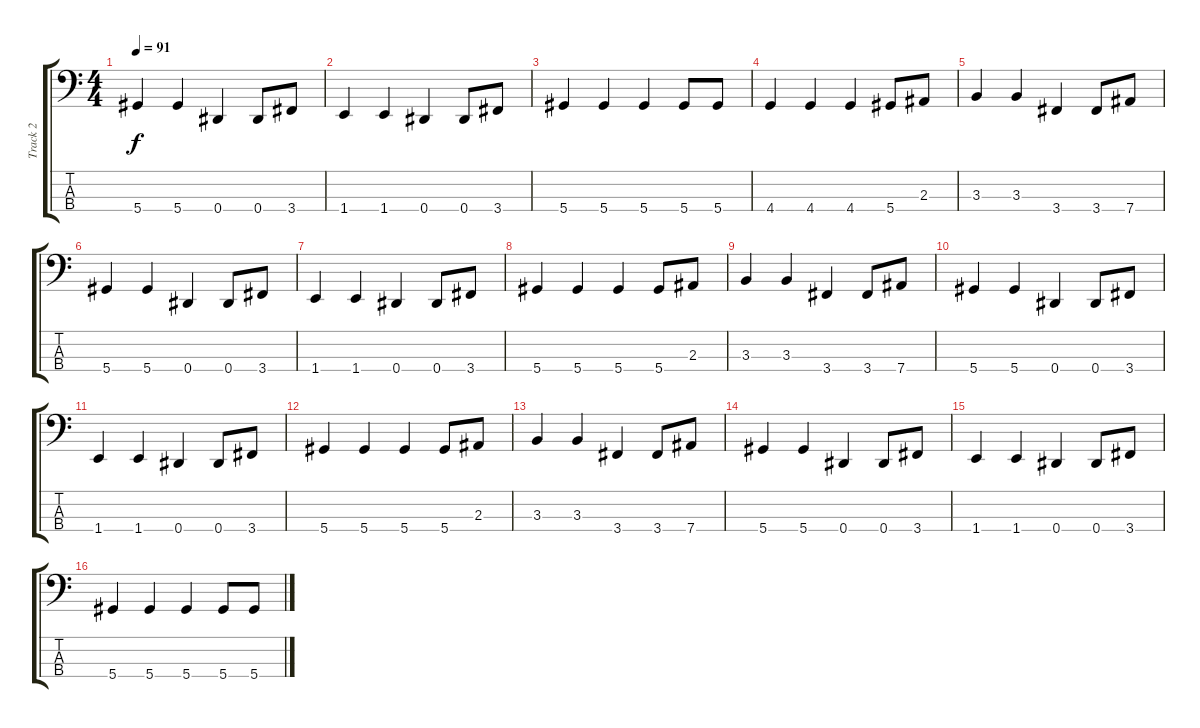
\track ("Track 2" "Track 2") {instrument electricbasspick}
\staff {score tabs}
\tuning (Gb2 Db2 Ab1 Eb1) {hide}
\ts (4 4)
\tempo 91
\clef f4
\ks c
5.4.4{dy f} 5.4.4 0.4.4 0.4.8 3.4.8 |
1.4.4 1.4.4 0.4.4 0.4.8 3.4.8 |
5.4.4 5.4.4 5.4.4 5.4.8 5.4.8 |
4.4.4 4.4.4 4.4.4 5.4.8 2.3.8 |
3.3.4 3.3.4 3.4.4 3.4.8 7.4.8 |
5.4.4 5.4.4 0.4.4 0.4.8 3.4.8 |
1.4.4 1.4.4 0.4.4 0.4.8 3.4.8 |
5.4.4 5.4.4 5.4.4 5.4.8 2.3.8 |
3.3.4 3.3.4 3.4.4 3.4.8 7.4.8 |
5.4.4 5.4.4 0.4.4 0.4.8 3.4.8 |
1.4.4 1.4.4 0.4.4 0.4.8 3.4.8 |
5.4.4 5.4.4 5.4.4 5.4.8 2.3.8 |
3.3.4 3.3.4 3.4.4 3.4.8 7.4.8 |
5.4.4 5.4.4 0.4.4 0.4.8 3.4.8 |
1.4.4 1.4.4 0.4.4 0.4.8 3.4.8 |
5.4.4 5.4.4 5.4.4 5.4.8 5.4.8
